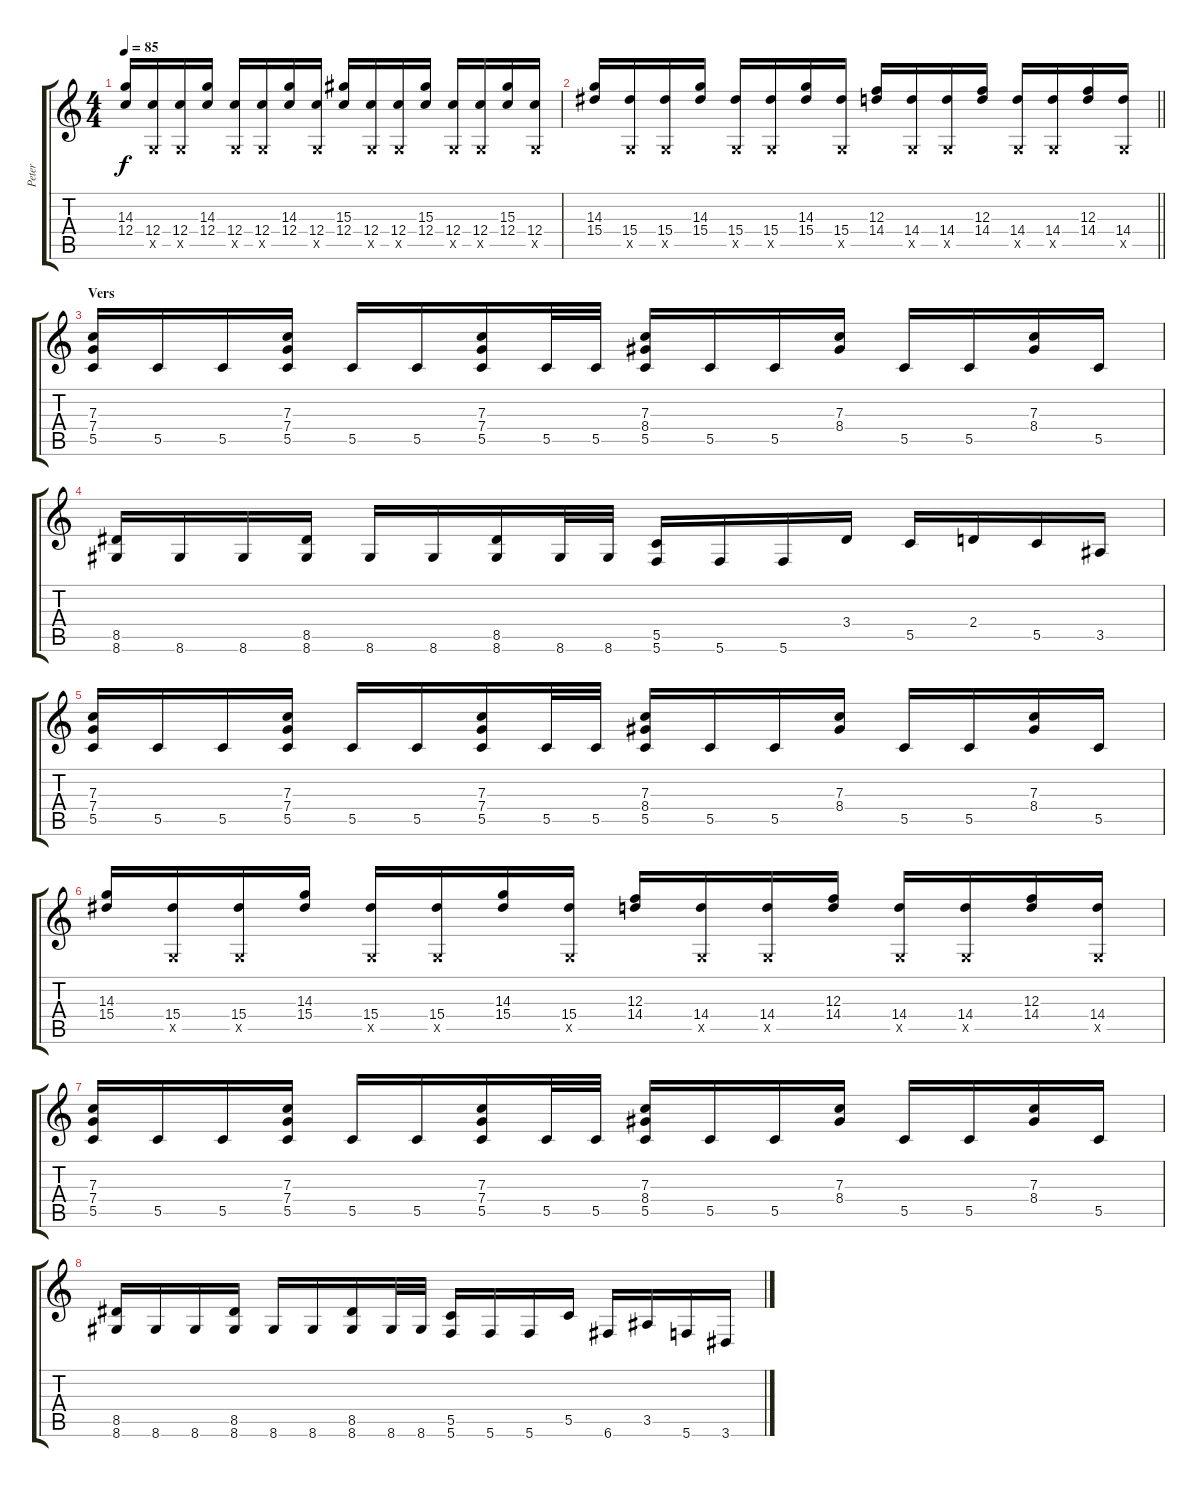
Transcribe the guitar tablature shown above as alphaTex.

\track ("Peter" "Peter") {instrument distortionguitar}
\staff {score tabs}
\tuning (D4 A3 F3 C3 G2 C2) {hide}
\ts (4 4)
\tempo 85
\clef g2
\ks c
(14.3 12.4).16{dy f} (12.4 0.5{x}).16 (12.4 0.5{x}).16 (14.3 12.4).16 (12.4 0.5{x}).16 (12.4 0.5{x}).16 (14.3 12.4).16 (12.4 0.5{x}).16 (15.3 12.4).16 (12.4 0.5{x}).16 (12.4 0.5{x}).16 (15.3 12.4).16 (12.4 0.5{x}).16 (12.4 0.5{x}).16 (15.3 12.4).16 (12.4 0.5{x}).16 |
\barLineRight lightlight
(14.3 15.4).16 (15.4 0.5{x}).16 (15.4 0.5{x}).16 (14.3 15.4).16 (15.4 0.5{x}).16 (15.4 0.5{x}).16 (14.3 15.4).16 (15.4 0.5{x}).16 (12.3 14.4).16 (14.4 0.5{x}).16 (14.4 0.5{x}).16 (12.3 14.4).16 (14.4 0.5{x}).16 (14.4 0.5{x}).16 (12.3 14.4).16 (14.4 0.5{x}).16 |
\section ("" "Vers")
(7.3 7.4 5.5).16 5.5.16 5.5.16 (7.3 7.4 5.5).16 5.5.16 5.5.16 (7.3 7.4 5.5).16 5.5.32 5.5.32 (7.3 8.4 5.5).16 5.5.16 5.5.16 (7.3 8.4).16 5.5.16 5.5.16 (7.3 8.4).16 5.5.16 |
(8.5 8.6).16 8.6.16 8.6.16 (8.5 8.6).16 8.6.16 8.6.16 (8.5 8.6).16 8.6.32 8.6.32 (5.5 5.6).16 5.6.16 5.6.16 3.4.16 5.5.16 2.4.16 5.5.16 3.5.16 |
(7.3 7.4 5.5).16 5.5.16 5.5.16 (7.3 7.4 5.5).16 5.5.16 5.5.16 (7.3 7.4 5.5).16 5.5.32 5.5.32 (7.3 8.4 5.5).16 5.5.16 5.5.16 (7.3 8.4).16 5.5.16 5.5.16 (7.3 8.4).16 5.5.16 |
(14.3 15.4).16 (15.4 0.5{x}).16 (15.4 0.5{x}).16 (14.3 15.4).16 (15.4 0.5{x}).16 (15.4 0.5{x}).16 (14.3 15.4).16 (15.4 0.5{x}).16 (12.3 14.4).16 (14.4 0.5{x}).16 (14.4 0.5{x}).16 (12.3 14.4).16 (14.4 0.5{x}).16 (14.4 0.5{x}).16 (12.3 14.4).16 (14.4 0.5{x}).16 |
(7.3 7.4 5.5).16 5.5.16 5.5.16 (7.3 7.4 5.5).16 5.5.16 5.5.16 (7.3 7.4 5.5).16 5.5.32 5.5.32 (7.3 8.4 5.5).16 5.5.16 5.5.16 (7.3 8.4).16 5.5.16 5.5.16 (7.3 8.4).16 5.5.16 |
(8.5 8.6).16 8.6.16 8.6.16 (8.5 8.6).16 8.6.16 8.6.16 (8.5 8.6).16 8.6.32 8.6.32 (5.5 5.6).16 5.6.16 5.6.16 5.5.16 6.6.16 3.5.16 5.6.16 3.6.16
